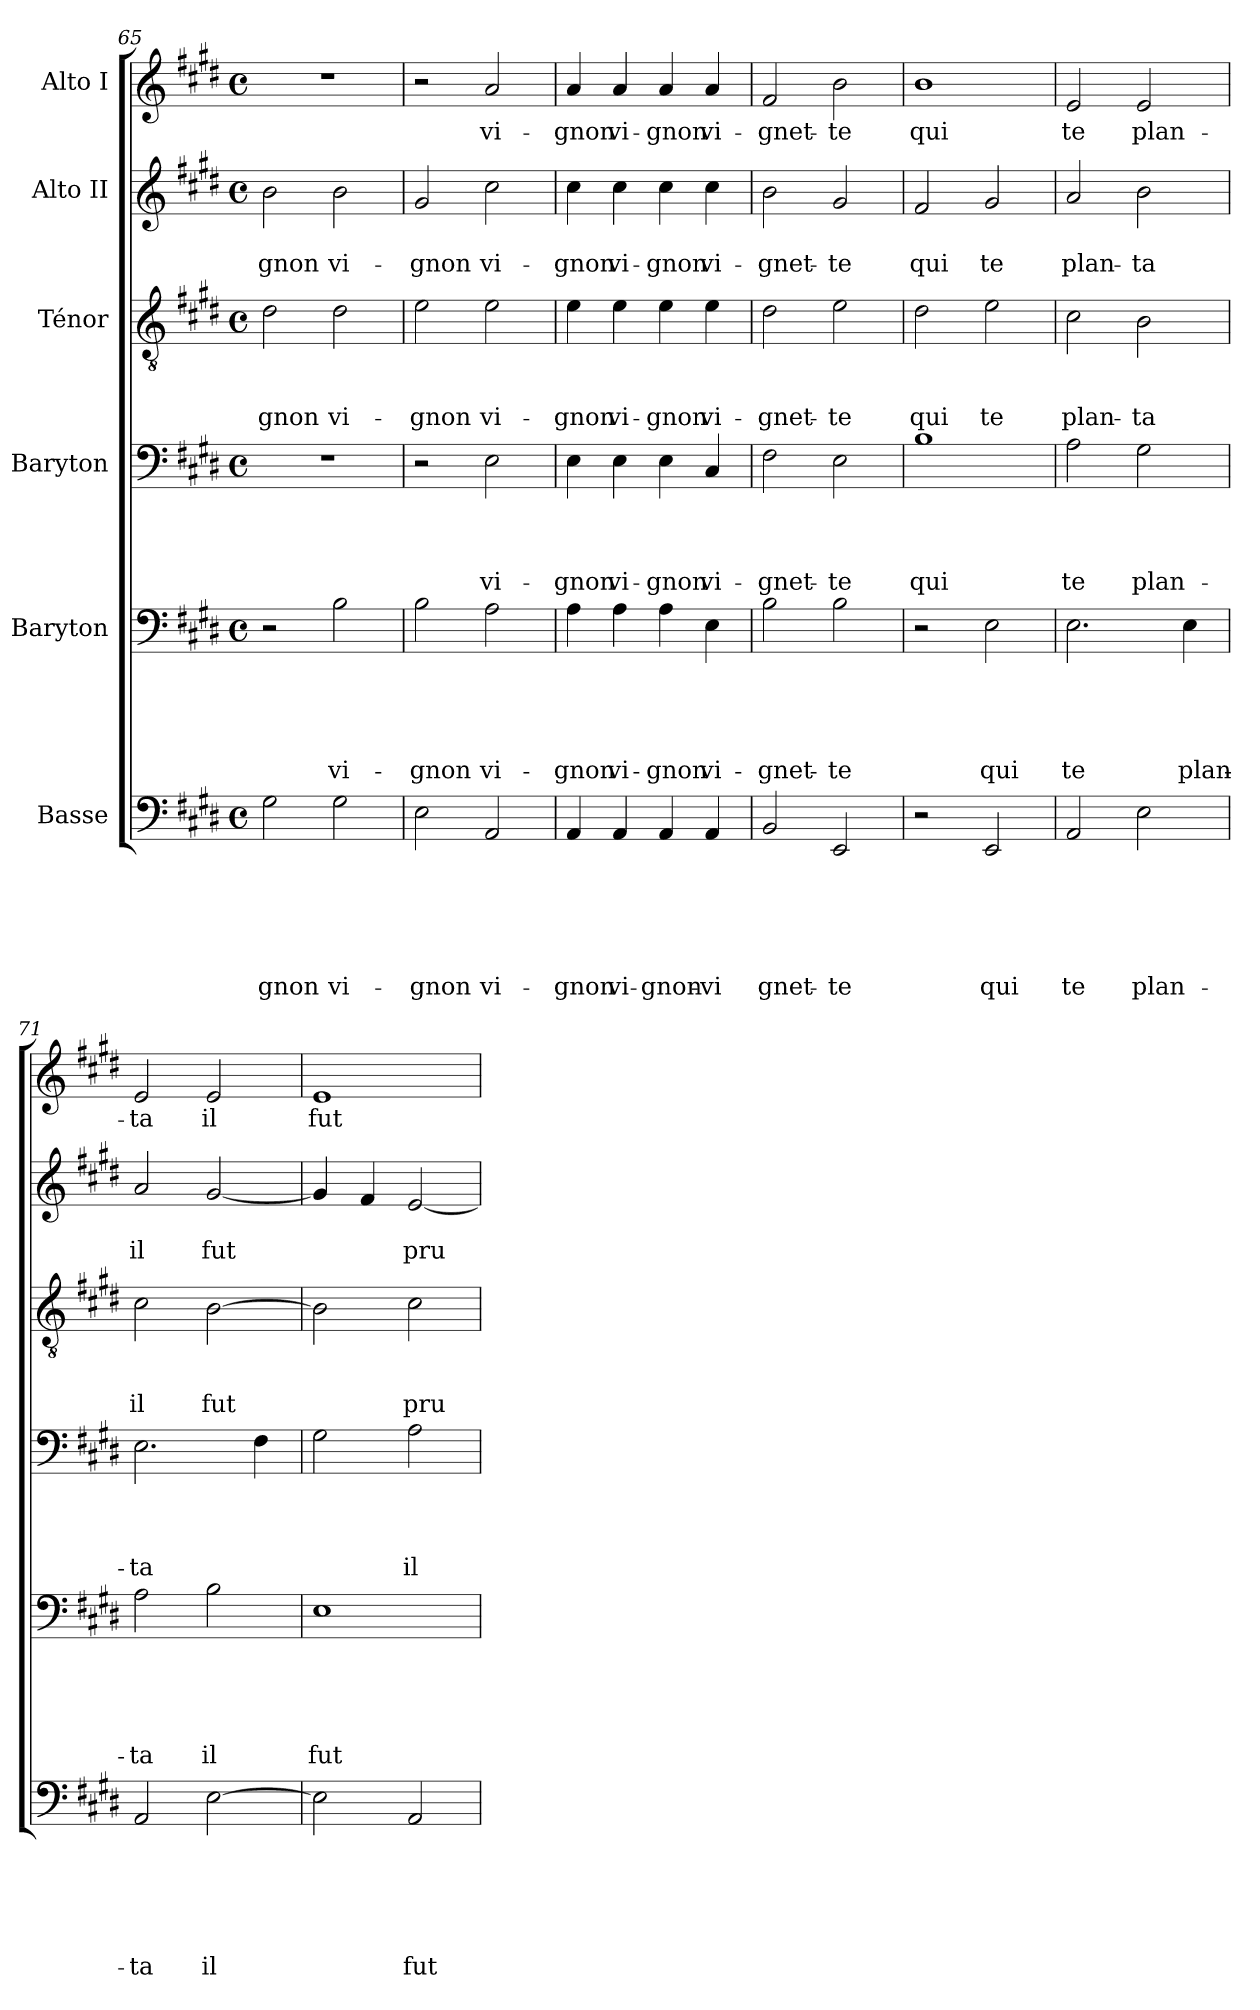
**kern	**text	**text	**text	**text	**text	**text	**kern	**text	**text	**text	**text	**text	**kern	**text	**text	**text	**text	**kern	**text	**text	**text	**kern	**text	**text	**kern	**text
*part6	*part6	*part6	*part6	*part6	*part6	*part6	*part5	*part5	*part5	*part5	*part5	*part5	*part4	*part4	*part4	*part4	*part4	*part3	*part3	*part3	*part3	*part2	*part2	*part2	*part1	*part1
*staff6	*staff6	*staff6	*staff6	*staff6	*staff6	*staff6	*staff5	*staff5	*staff5	*staff5	*staff5	*staff5	*staff4	*staff4	*staff4	*staff4	*staff4	*staff3	*staff3	*staff3	*staff3	*staff2	*staff2	*staff2	*staff1	*staff1
*I"Basse	*	*	*	*	*	*	*I"Baryton	*	*	*	*	*	*I"Baryton	*	*	*	*	*I"Ténor	*	*	*	*I"Alto II	*	*	*I"Alto I	*
*clefF4	*	*	*	*	*	*	*clefF4	*	*	*	*	*	*clefF4	*	*	*	*	*clefGv2	*	*	*	*clefG2	*	*	*clefG2	*
*k[f#c#g#d#]	*	*	*	*	*	*	*k[f#c#g#d#]	*	*	*	*	*	*k[f#c#g#d#]	*	*	*	*	*k[f#c#g#d#]	*	*	*	*k[f#c#g#d#]	*	*	*k[f#c#g#d#]	*
*E:	*	*	*	*	*	*	*E:	*	*	*	*	*	*E:	*	*	*	*	*E:	*	*	*	*E:	*	*	*E:	*
*M4/4	*	*	*	*	*	*	*M4/4	*	*	*	*	*	*M4/4	*	*	*	*	*M4/4	*	*	*	*M4/4	*	*	*M4/4	*
*met(c)	*	*	*	*	*	*	*met(c)	*	*	*	*	*	*met(c)	*	*	*	*	*met(c)	*	*	*	*met(c)	*	*	*met(c)	*
=65	=65	=65	=65	=65	=65	=65	=65	=65	=65	=65	=65	=65	=65	=65	=65	=65	=65	=65	=65	=65	=65	=65	=65	=65	=65	=65
!	!	!	!	!	!	!LO:LY:b	!	!	!	!	!	!	!	!	!	!	!	!	!	!	!LO:LY:b	!	!	!LO:LY:b	!	!
2G#\	.	.	.	.	.	-gnon	2r	.	.	.	.	.	1r	.	.	.	.	2d#\	.	.	-gnon	2b\	.	-gnon	1r	.
!	!	!	!	!	!	!LO:LY:b	!	!	!	!	!	!LO:LY:b	!	!	!	!	!	!	!	!	!LO:LY:b	!	!	!LO:LY:b	!	!
2G#\	.	.	.	.	.	vi-	2B\	.	.	.	.	vi-	.	.	.	.	.	2d#\	.	.	vi-	2b\	.	vi-	.	.
=66	=66	=66	=66	=66	=66	=66	=66	=66	=66	=66	=66	=66	=66	=66	=66	=66	=66	=66	=66	=66	=66	=66	=66	=66	=66	=66
!	!	!	!	!	!	!LO:LY:b	!	!	!	!	!	!LO:LY:b	!	!	!	!	!	!	!	!	!LO:LY:b	!	!	!LO:LY:b	!	!
2E\	.	.	.	.	.	-gnon	2B\	.	.	.	.	-gnon	2r	.	.	.	.	2e\	.	.	-gnon	2g#/	.	-gnon	2r	.
!	!	!	!	!	!	!LO:LY:b	!	!	!	!	!	!LO:LY:b	!	!	!	!	!LO:LY:b	!	!	!	!LO:LY:b	!	!	!LO:LY:b	!	!LO:LY:b
2AA/	.	.	.	.	.	vi-	2A\	.	.	.	.	vi-	2E\	.	.	.	vi-	2e\	.	.	vi-	2cc#\	.	vi-	2a/	vi-
!!LO:LB:g=z
=67	=67	=67	=67	=67	=67	=67	=67	=67	=67	=67	=67	=67	=67	=67	=67	=67	=67	=67	=67	=67	=67	=67	=67	=67	=67	=67
!	!	!	!	!	!	!LO:LY:b	!	!	!	!	!	!LO:LY:b	!	!	!	!	!LO:LY:b	!	!	!	!LO:LY:b	!	!	!LO:LY:b	!	!LO:LY:b
4AA/	.	.	.	.	.	-gnon	4A\	.	.	.	.	-gnon	4E\	.	.	.	-gnon	4e\	.	.	-gnon	4cc#\	.	-gnon	4a/	-gnon
!	!	!	!	!	!	!LO:LY:b	!	!	!	!	!	!LO:LY:b	!	!	!	!	!LO:LY:b	!	!	!	!LO:LY:b	!	!	!LO:LY:b	!	!LO:LY:b
4AA/	.	.	.	.	.	vi-	4A\	.	.	.	.	vi-	4E\	.	.	.	vi-	4e\	.	.	vi-	4cc#\	.	vi-	4a/	vi-
!	!	!	!	!	!	!LO:LY:b	!	!	!	!	!	!LO:LY:b	!	!	!	!	!LO:LY:b	!	!	!	!LO:LY:b	!	!	!LO:LY:b	!	!LO:LY:b
4AA/	.	.	.	.	.	-gnon-	4A\	.	.	.	.	-gnon	4E\	.	.	.	-gnon	4e\	.	.	-gnon	4cc#\	.	-gnon	4a/	-gnon
!	!	!	!	!	!	!LO:LY:b	!	!	!	!	!	!LO:LY:b	!	!	!	!	!LO:LY:b	!	!	!	!LO:LY:b	!	!	!LO:LY:b	!	!LO:LY:b
4AA/	.	.	.	.	.	-vi	4E\	.	.	.	.	vi-	4C#/	.	.	.	vi-	4e\	.	.	vi-	4cc#\	.	vi-	4a/	vi-
=68	=68	=68	=68	=68	=68	=68	=68	=68	=68	=68	=68	=68	=68	=68	=68	=68	=68	=68	=68	=68	=68	=68	=68	=68	=68	=68
!	!	!	!	!	!	!LO:LY:b	!	!	!	!	!	!LO:LY:b	!	!	!	!	!LO:LY:b	!	!	!	!LO:LY:b	!	!	!LO:LY:b	!	!LO:LY:b
2BB/	.	.	.	.	.	gnet-	2B\	.	.	.	.	-gnet-	2F#\	.	.	.	-gnet-	2d#\	.	.	-gnet-	2b\	.	-gnet-	2f#/	-gnet-
!	!	!	!	!	!	!LO:LY:b	!	!	!	!	!	!LO:LY:b	!	!	!	!	!LO:LY:b	!	!	!	!LO:LY:b	!	!	!LO:LY:b	!	!LO:LY:b
2EE/	.	.	.	.	.	-te	2B\	.	.	.	.	-te	2E\	.	.	.	-te	2e\	.	.	-te	2g#/	.	-te	2b\	-te
=69	=69	=69	=69	=69	=69	=69	=69	=69	=69	=69	=69	=69	=69	=69	=69	=69	=69	=69	=69	=69	=69	=69	=69	=69	=69	=69
!	!	!	!	!	!	!	!	!	!	!	!	!	!	!	!	!	!LO:LY:b	!	!	!	!LO:LY:b	!	!	!LO:LY:b	!	!LO:LY:b
2r	.	.	.	.	.	.	2r	.	.	.	.	.	1B	.	.	.	qui	2d#\	.	.	qui	2f#/	.	qui	1b	qui
!	!	!	!	!	!	!LO:LY:b	!	!	!	!	!	!LO:LY:b	!	!	!	!	!	!	!	!	!LO:LY:b	!	!	!LO:LY:b	!	!
2EE/	.	.	.	.	.	qui	2E\	.	.	.	.	qui	.	.	.	.	.	2e\	.	.	te	2g#/	.	te	.	.
=70	=70	=70	=70	=70	=70	=70	=70	=70	=70	=70	=70	=70	=70	=70	=70	=70	=70	=70	=70	=70	=70	=70	=70	=70	=70	=70
!	!	!	!	!	!	!LO:LY:b	!	!	!	!	!	!LO:LY:b	!	!	!	!	!LO:LY:b	!	!	!	!LO:LY:b	!	!	!LO:LY:b	!	!LO:LY:b
2AA/	.	.	.	.	.	te	2.E\	.	.	.	.	te	2A\	.	.	.	te	2c#\	.	.	plan-	2a/	.	plan-	2e/	te
!	!	!	!	!	!	!LO:LY:b	!	!	!	!	!	!	!	!	!	!	!LO:LY:b	!	!	!	!LO:LY:b	!	!	!LO:LY:b	!	!LO:LY:b
2E\	.	.	.	.	.	plan-	.	.	.	.	.	.	2G#\	.	.	.	plan-	2B\	.	.	-ta	2b\	.	-ta	2e/	plan-
!	!	!	!	!	!	!	!	!	!	!	!	!LO:LY:b	!	!	!	!	!	!	!	!	!	!	!	!	!	!
.	.	.	.	.	.	.	4E\	.	.	.	.	plan-	.	.	.	.	.	.	.	.	.	.	.	.	.	.
=71	=71	=71	=71	=71	=71	=71	=71	=71	=71	=71	=71	=71	=71	=71	=71	=71	=71	=71	=71	=71	=71	=71	=71	=71	=71	=71
!	!	!	!	!	!	!LO:LY:b	!	!	!	!	!	!LO:LY:b	!	!	!	!	!LO:LY:b	!	!	!	!LO:LY:b	!	!	!LO:LY:b	!	!LO:LY:b
2AA/	.	.	.	.	.	-ta	2A\	.	.	.	.	-ta	2.E\	.	.	.	-ta	2c#\	.	.	il	2a/	.	il	2e/	-ta
!	!	!	!	!	!	!LO:LY:b	!	!	!	!	!	!LO:LY:b	!	!	!	!	!	!	!	!	!LO:LY:b	!	!	!LO:LY:b	!	!LO:LY:b
[>2E\	.	.	.	.	.	il	2B\	.	.	.	.	il	.	.	.	.	.	[>2B\	.	.	fut	[<2g#/	.	fut	2e/	il
.	.	.	.	.	.	.	.	.	.	.	.	.	4F#\	.	.	.	.	.	.	.	.	.	.	.	.	.
=72	=72	=72	=72	=72	=72	=72	=72	=72	=72	=72	=72	=72	=72	=72	=72	=72	=72	=72	=72	=72	=72	=72	=72	=72	=72	=72
!	!	!	!	!	!	!	!	!	!	!	!	!LO:LY:b	!	!	!	!	!	!	!	!	!	!	!	!	!	!LO:LY:b
2E\]	.	.	.	.	.	.	1E	.	.	.	.	fut	2G#\	.	.	.	.	2B\]	.	.	.	4g#/]	.	.	1e	fut
.	.	.	.	.	.	.	.	.	.	.	.	.	.	.	.	.	.	.	.	.	.	4f#/	.	.	.	.
!	!	!	!	!	!	!LO:LY:b	!	!	!	!	!	!	!	!	!	!	!LO:LY:b	!	!	!	!LO:LY:b	!	!	!LO:LY:b	!	!
2AA/	.	.	.	.	.	fut	.	.	.	.	.	.	2A\	.	.	.	il	2c#\	.	.	pru-	[<2e/	.	pru	.	.
=	=	=	=	=	=	=	=	=	=	=	=	=	=	=	=	=	=	=	=	=	=	=	=	=	=	=
*-	*-	*-	*-	*-	*-	*-	*-	*-	*-	*-	*-	*-	*-	*-	*-	*-	*-	*-	*-	*-	*-	*-	*-	*-	*-	*-
